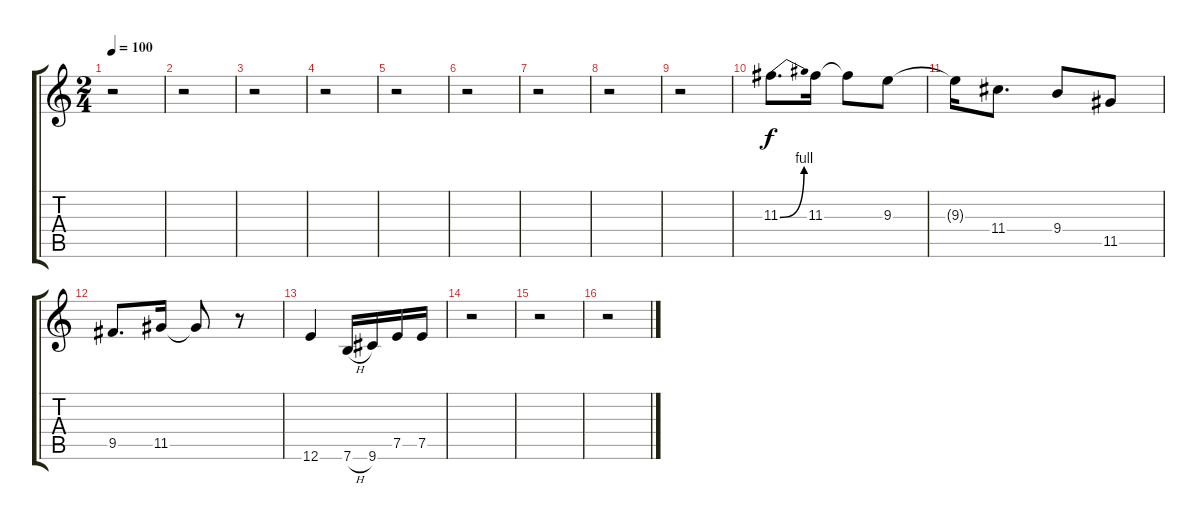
\track "" {instrument electricguitarjazz}
\staff {score tabs}
\tuning (E4 B3 G3 D3 A2 E2) {hide}
\ts (2 4)
\tempo 100
\clef g2
\ks c
r.2{dy f} |
r.2 |
r.2 |
r.2 |
r.2 |
r.2 |
r.2 |
r.2 |
r.2 |
11.3{be (bend 0 0 60 4)}.8{d} 11.3.16 11.3{t}.8 9.3.8 |
9.3{t}.16 11.4.8{d} 9.4.8 11.5.8 |
9.5.8{d} 11.5.16 11.5{t}.8 r.8 |
12.6.4 7.6{h}.16 9.6.16 7.5.16 7.5.16 |
r.2 |
r.2 |
r.2
